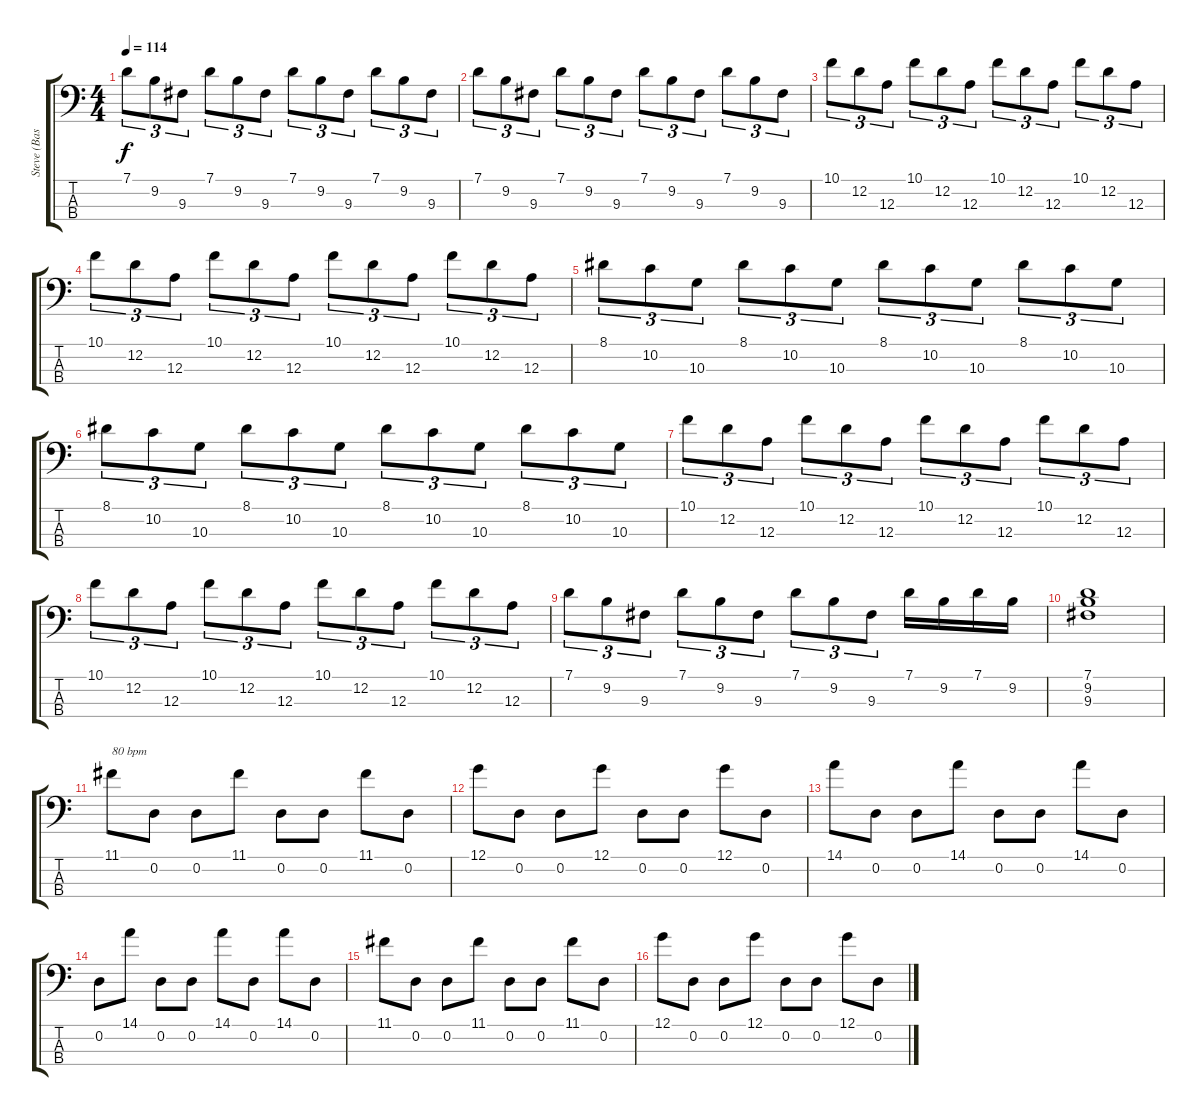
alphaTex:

\track ("Steve (Bass)" "Steve (Bas") {instrument electricbassfinger}
\staff {score tabs}
\tuning (G2 D2 A1 E1) {hide}
\ts (4 4)
\tempo 114
\clef f4
\ks c
7.1.8{tu (3 2) dy f} 9.2.8{tu (3 2)} 9.3.8{tu (3 2)} 7.1.8{tu (3 2)} 9.2.8{tu (3 2)} 9.3.8{tu (3 2)} 7.1.8{tu (3 2)} 9.2.8{tu (3 2)} 9.3.8{tu (3 2)} 7.1.8{tu (3 2)} 9.2.8{tu (3 2)} 9.3.8{tu (3 2)} |
7.1.8{tu (3 2)} 9.2.8{tu (3 2)} 9.3.8{tu (3 2)} 7.1.8{tu (3 2)} 9.2.8{tu (3 2)} 9.3.8{tu (3 2)} 7.1.8{tu (3 2)} 9.2.8{tu (3 2)} 9.3.8{tu (3 2)} 7.1.8{tu (3 2)} 9.2.8{tu (3 2)} 9.3.8{tu (3 2)} |
10.1.8{tu (3 2)} 12.2.8{tu (3 2)} 12.3.8{tu (3 2)} 10.1.8{tu (3 2)} 12.2.8{tu (3 2)} 12.3.8{tu (3 2)} 10.1.8{tu (3 2)} 12.2.8{tu (3 2)} 12.3.8{tu (3 2)} 10.1.8{tu (3 2)} 12.2.8{tu (3 2)} 12.3.8{tu (3 2)} |
10.1.8{tu (3 2)} 12.2.8{tu (3 2)} 12.3.8{tu (3 2)} 10.1.8{tu (3 2)} 12.2.8{tu (3 2)} 12.3.8{tu (3 2)} 10.1.8{tu (3 2)} 12.2.8{tu (3 2)} 12.3.8{tu (3 2)} 10.1.8{tu (3 2)} 12.2.8{tu (3 2)} 12.3.8{tu (3 2)} |
8.1.8{tu (3 2)} 10.2.8{tu (3 2)} 10.3.8{tu (3 2)} 8.1.8{tu (3 2)} 10.2.8{tu (3 2)} 10.3.8{tu (3 2)} 8.1.8{tu (3 2)} 10.2.8{tu (3 2)} 10.3.8{tu (3 2)} 8.1.8{tu (3 2)} 10.2.8{tu (3 2)} 10.3.8{tu (3 2)} |
8.1.8{tu (3 2)} 10.2.8{tu (3 2)} 10.3.8{tu (3 2)} 8.1.8{tu (3 2)} 10.2.8{tu (3 2)} 10.3.8{tu (3 2)} 8.1.8{tu (3 2)} 10.2.8{tu (3 2)} 10.3.8{tu (3 2)} 8.1.8{tu (3 2)} 10.2.8{tu (3 2)} 10.3.8{tu (3 2)} |
10.1.8{tu (3 2)} 12.2.8{tu (3 2)} 12.3.8{tu (3 2)} 10.1.8{tu (3 2)} 12.2.8{tu (3 2)} 12.3.8{tu (3 2)} 10.1.8{tu (3 2)} 12.2.8{tu (3 2)} 12.3.8{tu (3 2)} 10.1.8{tu (3 2)} 12.2.8{tu (3 2)} 12.3.8{tu (3 2)} |
10.1.8{tu (3 2)} 12.2.8{tu (3 2)} 12.3.8{tu (3 2)} 10.1.8{tu (3 2)} 12.2.8{tu (3 2)} 12.3.8{tu (3 2)} 10.1.8{tu (3 2)} 12.2.8{tu (3 2)} 12.3.8{tu (3 2)} 10.1.8{tu (3 2)} 12.2.8{tu (3 2)} 12.3.8{tu (3 2)} |
7.1.8{tu (3 2)} 9.2.8{tu (3 2)} 9.3.8{tu (3 2)} 7.1.8{tu (3 2)} 9.2.8{tu (3 2)} 9.3.8{tu (3 2)} 7.1.8{tu (3 2)} 9.2.8{tu (3 2)} 9.3.8{tu (3 2)} 7.1.16 9.2.16 7.1.16 9.2.16 |
(7.1 9.2 9.3).1 |
11.1.8{txt "80 bpm"} 0.2.8 0.2.8 11.1.8 0.2.8 0.2.8 11.1.8 0.2.8 |
12.1.8 0.2.8 0.2.8 12.1.8 0.2.8 0.2.8 12.1.8 0.2.8 |
14.1.8 0.2.8 0.2.8 14.1.8 0.2.8 0.2.8 14.1.8 0.2.8 |
0.2.8 14.1.8 0.2.8 0.2.8 14.1.8 0.2.8 14.1.8 0.2.8 |
11.1.8 0.2.8 0.2.8 11.1.8 0.2.8 0.2.8 11.1.8 0.2.8 |
12.1.8 0.2.8 0.2.8 12.1.8 0.2.8 0.2.8 12.1.8 0.2.8
